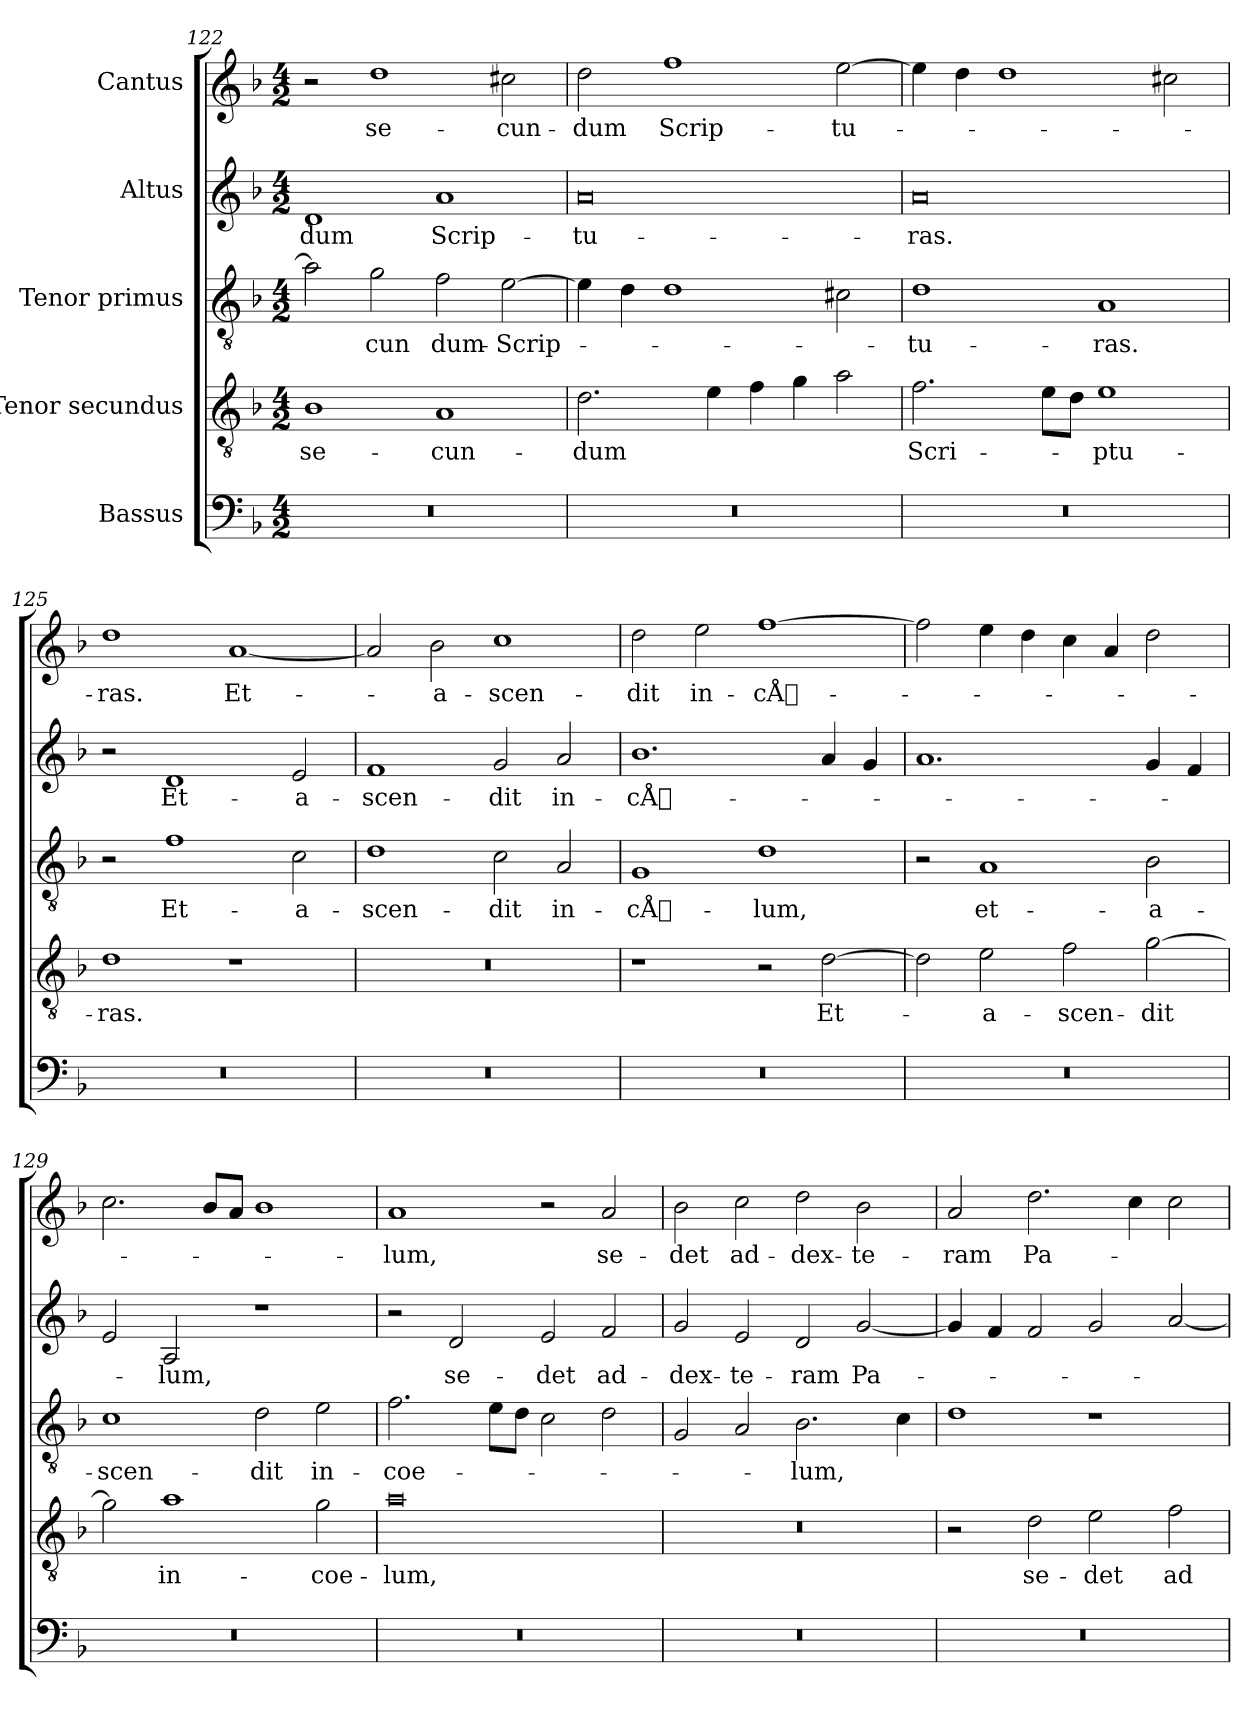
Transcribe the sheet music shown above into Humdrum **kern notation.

**kern	**kern	**text	**kern	**text	**kern	**text	**kern	**text
*part5	*part4	*part4	*part3	*part3	*part2	*part2	*part1	*part1
*staff5	*staff4	*staff4	*staff3	*staff3	*staff2	*staff2	*staff1	*staff1
*I"Bassus	*I"Tenor secundus	*	*I"Tenor primus	*	*I"Altus	*	*I"Cantus	*
*clefF4	*clefGv2	*	*clefGv2	*	*clefG2	*	*clefG2	*
*k[b-]	*k[b-]	*	*k[b-]	*	*k[b-]	*	*k[b-]	*
*M4/2	*M4/2	*	*M4/2	*	*M4/2	*	*M4/2	*
=122	=122	=122	=122	=122	=122	=122	=122	=122
0r	1B-\	se-	2a\]	.	1d/	-dum	2r	.
.	.	.	2g\	-cun	.	.	1dd\	se-
.	1A/	-cun-	2f\	dum-	1a/	Scrip-	.	.
.	.	.	[2e\	Scrip-	.	.	2cc#X\	-cun-
=123	=123	=123	=123	=123	=123	=123	=123	=123
0r	2.d\	-dum	4e\]	.	0a/	-tu-	2dd\	-dum
.	.	.	4d\	.	.	.	.	.
.	.	.	1d\	.	.	.	1ff\	Scrip-
.	4e\	.	.	.	.	.	.	.
.	4f\	.	.	.	.	.	.	.
.	4g\	.	.	.	.	.	.	.
.	2a\	.	2c#X\	.	.	.	[2ee\	-tu-
=124	=124	=124	=124	=124	=124	=124	=124	=124
0r	2.f\	Scri-	1d\	-tu-	0a/	-ras.	4ee\]	.
.	.	.	.	.	.	.	4dd\	.
.	.	.	.	.	.	.	1dd\	.
.	8e\L	.	.	.	.	.	.	.
.	8d\J	.	.	.	.	.	.	.
.	1e\	-ptu-	1A/	-ras.	.	.	.	.
.	.	.	.	.	.	.	2cc#X\	.
=125	=125	=125	=125	=125	=125	=125	=125	=125
0r	1d\	-ras.	2r	.	2r	.	1dd\	-ras.
.	.	.	1f\	Et-	1d/	Et-	.	.
.	1r	.	.	.	.	.	[1a/	Et-
.	.	.	2c\	a-	2e/	a-	.	.
=126	=126	=126	=126	=126	=126	=126	=126	=126
0r	0r	.	1d\	scen-	1f/	-scen-	2a/]	.
.	.	.	.	.	.	.	2b-\	a-
.	.	.	2c\	-dit	2g/	-dit	1cc\	-scen-
.	.	.	2A/	in-	2a/	in-	.	.
=127	=127	=127	=127	=127	=127	=127	=127	=127
0r	1r	.	1G/	cÅ-	1.b-\	cÅ-	2dd\	-dit
.	.	.	.	.	.	.	2ee\	in-
.	2r	.	1d\	-lum,	.	.	[1ff\	cÅ-
.	[2d\	Et-	.	.	4a/	.	.	.
.	.	.	.	.	4g/	.	.	.
=128	=128	=128	=128	=128	=128	=128	=128	=128
0r	2d\]	.	2r	.	1.a/	.	2ff\]	.
.	2e\	a-	1A/	et-	.	.	4ee\	.
.	.	.	.	.	.	.	4dd\	.
.	2f\	-scen-	.	.	.	.	4cc\	.
.	.	.	.	.	.	.	4a/	.
.	[2g\	-dit	2B-\	a-	4g/	.	2dd\	.
.	.	.	.	.	4f/	.	.	.
=129	=129	=129	=129	=129	=129	=129	=129	=129
0r	2g\]	.	1c\	-scen-	2e/	.	2.cc\	.
.	1a\	in-	.	.	2A/	-lum,	.	.
.	.	.	.	.	.	.	8b-/L	.
.	.	.	.	.	.	.	8a/J	.
.	.	.	2d\	-dit	1r	.	1b-\	.
.	2g\	coe-	2e\	in-	.	.	.	.
=130	=130	=130	=130	=130	=130	=130	=130	=130
0r	0a\	-lum,	2.f\	coe-	2r	.	1a/	-lum,
.	.	.	.	.	2d/	se-	.	.
.	.	.	8e\L	.	.	.	.	.
.	.	.	8d\J	.	.	.	.	.
.	.	.	2c\	.	2e/	-det	2r	.
.	.	.	2d\	.	2f/	ad-	2a/	se-
=131	=131	=131	=131	=131	=131	=131	=131	=131
0r	0r	.	2G/	.	2g/	dex-	2b-\	-det
.	.	.	2A/	.	2e/	-te-	2cc\	ad-
.	.	.	2.B-\	-lum,	2d/	-ram	2dd\	dex-
.	.	.	.	.	[2g/	Pa-	2b-\	-te-
.	.	.	4c\	.	.	.	.	.
=132	=132	=132	=132	=132	=132	=132	=132	=132
0r	2r	.	1d\	.	4g/]	.	2a/	-ram
.	.	.	.	.	4f/	.	.	.
.	2d\	se-	.	.	2f/	.	2.dd\	Pa-
.	2e\	-det	1r	.	2g/	.	.	.
.	.	.	.	.	.	.	4cc\	.
.	2f\	ad-	.	.	[2a/	.	2cc\	.
=	=	=	=	=	=	=	=	=
*-	*-	*-	*-	*-	*-	*-	*-	*-
